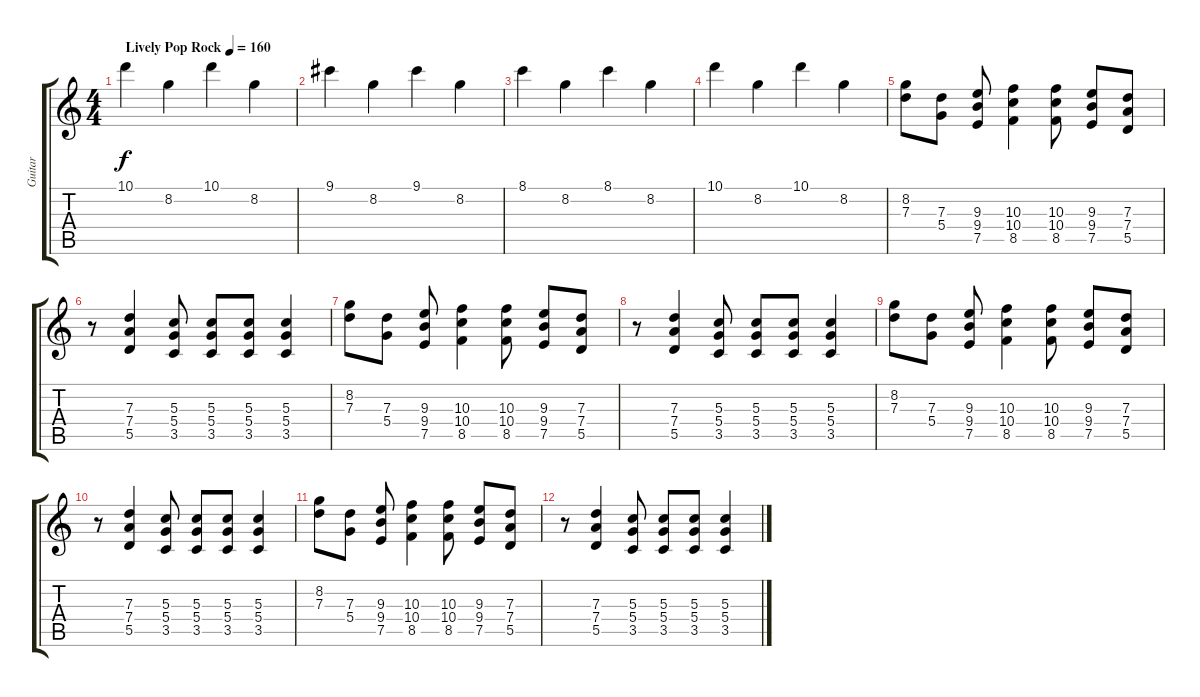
\track ("Guitar" "Guitar") {instrument distortionguitar}
\staff {score tabs}
\tuning (E4 B3 G3 D3 A2 E2) {hide}
\ts (4 4)
\tempo (160 "Lively Pop Rock")
\clef g2
\ks c
10.1.4{dy f instrument distortionguitar} 8.2.4 10.1.4 8.2.4 |
9.1.4 8.2.4 9.1.4 8.2.4 |
8.1.4 8.2.4 8.1.4 8.2.4 |
10.1.4 8.2.4 10.1.4 8.2.4 |
(8.2 7.3).8 (7.3 5.4).8 (9.3 9.4 7.5).8 (10.3 10.4 8.5).4 (10.3 10.4 8.5).8 (9.3 9.4 7.5).8 (7.3 7.4 5.5).8 |
r.8 (7.3 7.4 5.5).4 (5.3 5.4 3.5).8 (5.3 5.4 3.5).8 (5.3 5.4 3.5).8 (5.3 5.4 3.5).4 |
(8.2 7.3).8 (7.3 5.4).8 (9.3 9.4 7.5).8 (10.3 10.4 8.5).4 (10.3 10.4 8.5).8 (9.3 9.4 7.5).8 (7.3 7.4 5.5).8 |
r.8 (7.3 7.4 5.5).4 (5.3 5.4 3.5).8 (5.3 5.4 3.5).8 (5.3 5.4 3.5).8 (5.3 5.4 3.5).4 |
(8.2 7.3).8 (7.3 5.4).8 (9.3 9.4 7.5).8 (10.3 10.4 8.5).4 (10.3 10.4 8.5).8 (9.3 9.4 7.5).8 (7.3 7.4 5.5).8 |
r.8 (7.3 7.4 5.5).4 (5.3 5.4 3.5).8 (5.3 5.4 3.5).8 (5.3 5.4 3.5).8 (5.3 5.4 3.5).4 |
(8.2 7.3).8 (7.3 5.4).8 (9.3 9.4 7.5).8 (10.3 10.4 8.5).4 (10.3 10.4 8.5).8 (9.3 9.4 7.5).8 (7.3 7.4 5.5).8 |
r.8 (7.3 7.4 5.5).4 (5.3 5.4 3.5).8 (5.3 5.4 3.5).8 (5.3 5.4 3.5).8 (5.3 5.4 3.5).4
